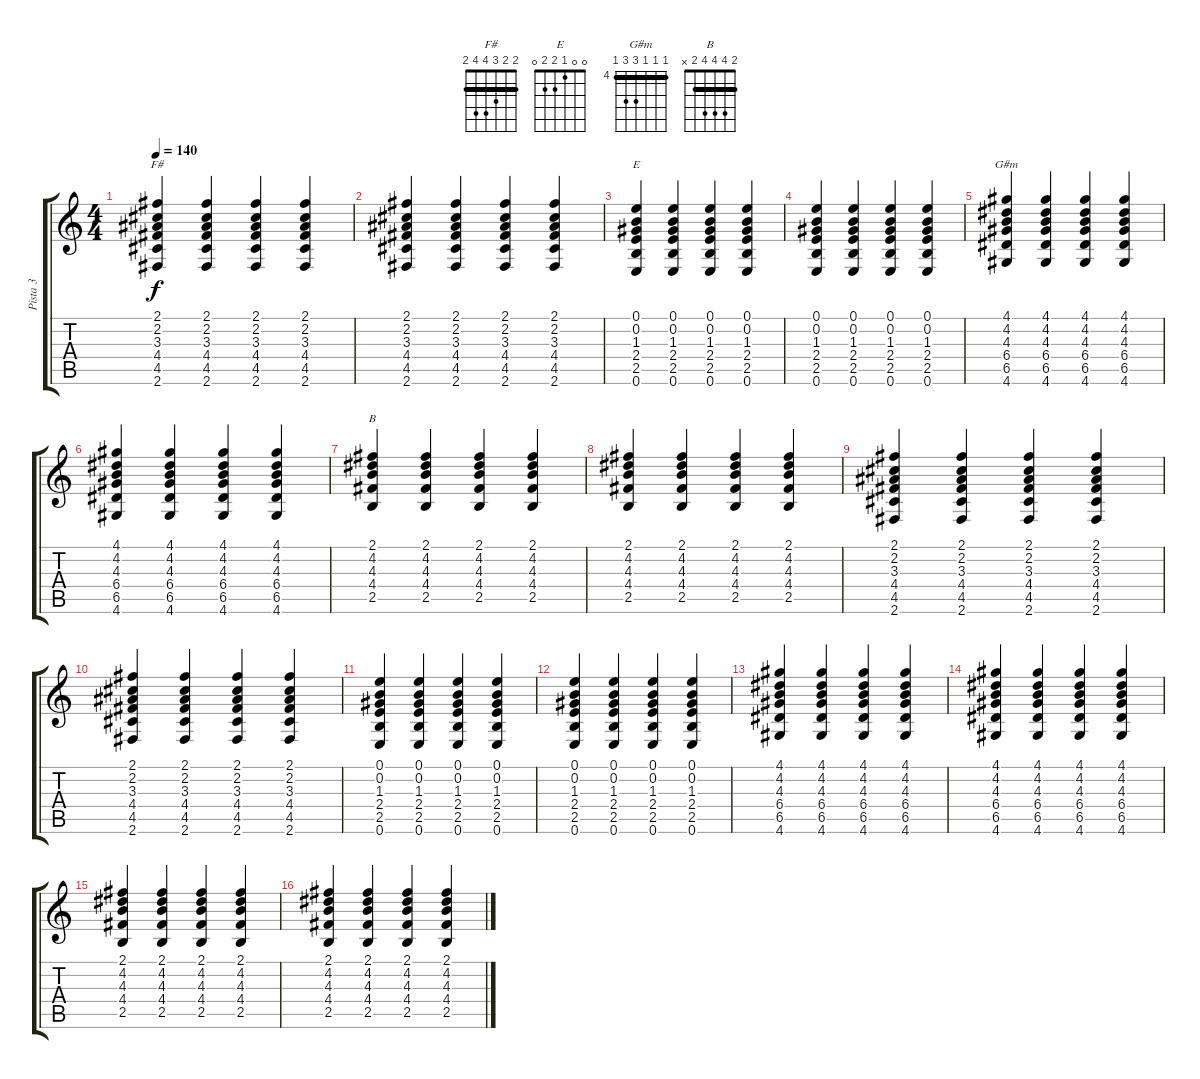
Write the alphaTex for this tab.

\track ("Pista 3" "Pista 3") {instrument electricguitarjazz}
\staff {score tabs}
\tuning (E4 B3 G3 D3 A2 E2) {hide}
\chord ("F#" 2 2 3 4 4 2) {barre 2}
\chord ("E" 0 0 1 2 2 0)
\chord ("G#m" 4 4 4 6 6 4) {firstfret 4 barre 4}
\chord ("B" 2 4 4 4 2 x) {barre 2}
\ts (4 4)
\tempo 140
\clef g2
\ks c
(2.1 2.2 3.3 4.4 4.5 2.6).4{ch "F#" dy f} (2.1 2.2 3.3 4.4 4.5 2.6).4 (2.1 2.2 3.3 4.4 4.5 2.6).4 (2.1 2.2 3.3 4.4 4.5 2.6).4 |
(2.1 2.2 3.3 4.4 4.5 2.6).4 (2.1 2.2 3.3 4.4 4.5 2.6).4 (2.1 2.2 3.3 4.4 4.5 2.6).4 (2.1 2.2 3.3 4.4 4.5 2.6).4 |
(0.1 0.2 1.3 2.4 2.5 0.6).4{ch "E"} (0.1 0.2 1.3 2.4 2.5 0.6).4 (0.1 0.2 1.3 2.4 2.5 0.6).4 (0.1 0.2 1.3 2.4 2.5 0.6).4 |
(0.1 0.2 1.3 2.4 2.5 0.6).4 (0.1 0.2 1.3 2.4 2.5 0.6).4 (0.1 0.2 1.3 2.4 2.5 0.6).4 (0.1 0.2 1.3 2.4 2.5 0.6).4 |
(4.1 4.2 4.3 6.4 6.5 4.6).4{ch "G#m"} (4.1 4.2 4.3 6.4 6.5 4.6).4 (4.1 4.2 4.3 6.4 6.5 4.6).4 (4.1 4.2 4.3 6.4 6.5 4.6).4 |
(4.1 4.2 4.3 6.4 6.5 4.6).4 (4.1 4.2 4.3 6.4 6.5 4.6).4 (4.1 4.2 4.3 6.4 6.5 4.6).4 (4.1 4.2 4.3 6.4 6.5 4.6).4 |
(2.1 4.2 4.3 4.4 2.5).4{ch "B"} (2.1 4.2 4.3 4.4 2.5).4 (2.1 4.2 4.3 4.4 2.5).4 (2.1 4.2 4.3 4.4 2.5).4 |
(2.1 4.2 4.3 4.4 2.5).4 (2.1 4.2 4.3 4.4 2.5).4 (2.1 4.2 4.3 4.4 2.5).4 (2.1 4.2 4.3 4.4 2.5).4 |
(2.1 2.2 3.3 4.4 4.5 2.6).4 (2.1 2.2 3.3 4.4 4.5 2.6).4 (2.1 2.2 3.3 4.4 4.5 2.6).4 (2.1 2.2 3.3 4.4 4.5 2.6).4 |
(2.1 2.2 3.3 4.4 4.5 2.6).4 (2.1 2.2 3.3 4.4 4.5 2.6).4 (2.1 2.2 3.3 4.4 4.5 2.6).4 (2.1 2.2 3.3 4.4 4.5 2.6).4 |
(0.1 0.2 1.3 2.4 2.5 0.6).4 (0.1 0.2 1.3 2.4 2.5 0.6).4 (0.1 0.2 1.3 2.4 2.5 0.6).4 (0.1 0.2 1.3 2.4 2.5 0.6).4 |
(0.1 0.2 1.3 2.4 2.5 0.6).4 (0.1 0.2 1.3 2.4 2.5 0.6).4 (0.1 0.2 1.3 2.4 2.5 0.6).4 (0.1 0.2 1.3 2.4 2.5 0.6).4 |
(4.1 4.2 4.3 6.4 6.5 4.6).4 (4.1 4.2 4.3 6.4 6.5 4.6).4 (4.1 4.2 4.3 6.4 6.5 4.6).4 (4.1 4.2 4.3 6.4 6.5 4.6).4 |
(4.1 4.2 4.3 6.4 6.5 4.6).4 (4.1 4.2 4.3 6.4 6.5 4.6).4 (4.1 4.2 4.3 6.4 6.5 4.6).4 (4.1 4.2 4.3 6.4 6.5 4.6).4 |
(2.1 4.2 4.3 4.4 2.5).4 (2.1 4.2 4.3 4.4 2.5).4 (2.1 4.2 4.3 4.4 2.5).4 (2.1 4.2 4.3 4.4 2.5).4 |
(2.1 4.2 4.3 4.4 2.5).4 (2.1 4.2 4.3 4.4 2.5).4 (2.1 4.2 4.3 4.4 2.5).4 (2.1 4.2 4.3 4.4 2.5).4
